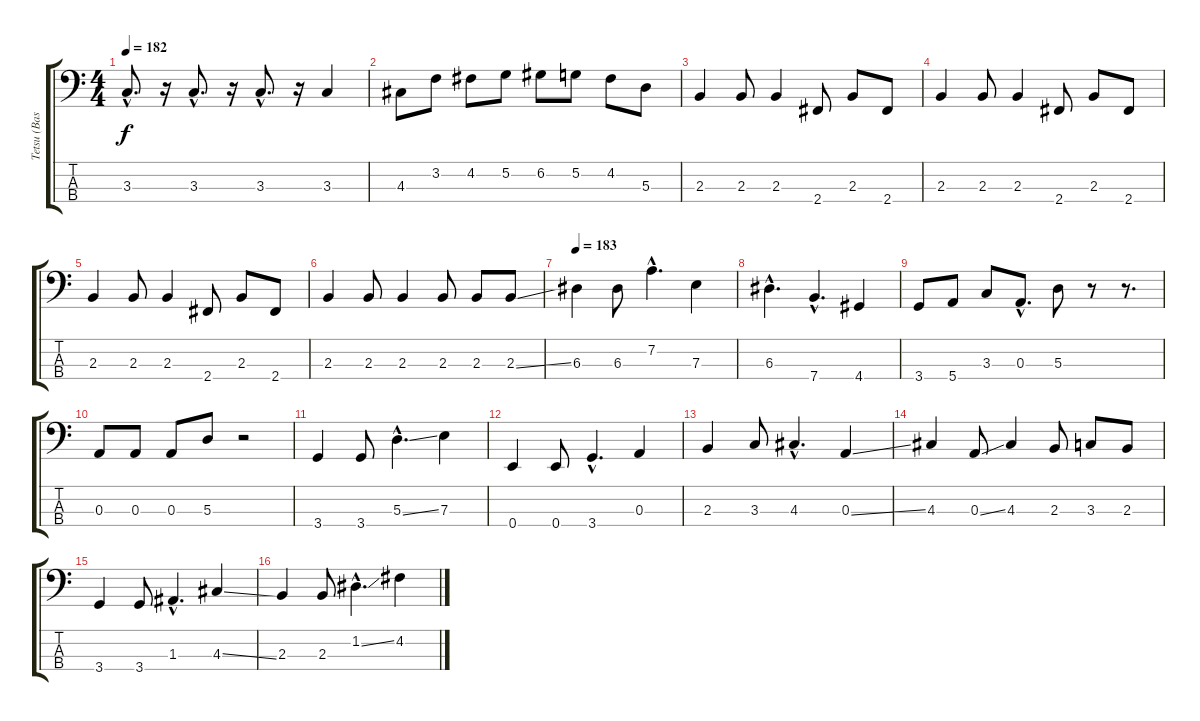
\track ("Tetsu (Bass)" "Tetsu (Bas") {instrument electricbasspick}
\staff {score tabs}
\tuning (G2 D2 A1 E1) {hide}
\ts (4 4)
\tempo 182
\clef f4
\ks c
3.3{hac}.8{d dy f} r.16 3.3{hac}.8{d} r.16 3.3{hac}.8{d} r.16 3.3.4 |
4.3.8 3.2.8 4.2.8 5.2.8 6.2.8 5.2.8 4.2.8 5.3.8 |
2.3.4 2.3.8 2.3.4 2.4.8 2.3.8 2.4.8 |
2.3.4 2.3.8 2.3.4 2.4.8 2.3.8 2.4.8 |
2.3.4 2.3.8 2.3.4 2.4.8 2.3.8 2.4.8 |
2.3.4 2.3.8 2.3.4 2.3.8 2.3.8 2.3{ss}.8 |
\tempo 183
6.3.4 6.3.8 7.2{hac}.4{d} 7.3.4 |
6.3{hac}.4{d} 7.4{hac}.4{d} 4.4.4 |
3.4.8 5.4.8 3.3.8 0.3{hac}.8{d} 5.3.8 r.8 r.8{d} |
0.3.8 0.3.8 0.3.8 5.3.8 r.2 |
3.4.4 3.4.8 5.3{ss hac}.4{d} 7.3.4 |
0.4.4 0.4.8 3.4{hac}.4{d} 0.3.4 |
2.3.4 3.3.8 4.3{hac}.4{d} 0.3{ss}.4 |
4.3.4 0.3{ss}.8 4.3.4 2.3.8 3.3.8 2.3.8 |
3.4.4 3.4.8 1.3{hac}.4{d} 4.3{ss}.4 |
2.3.4 2.3.8 1.2{ss hac}.4{d} 4.2.4
